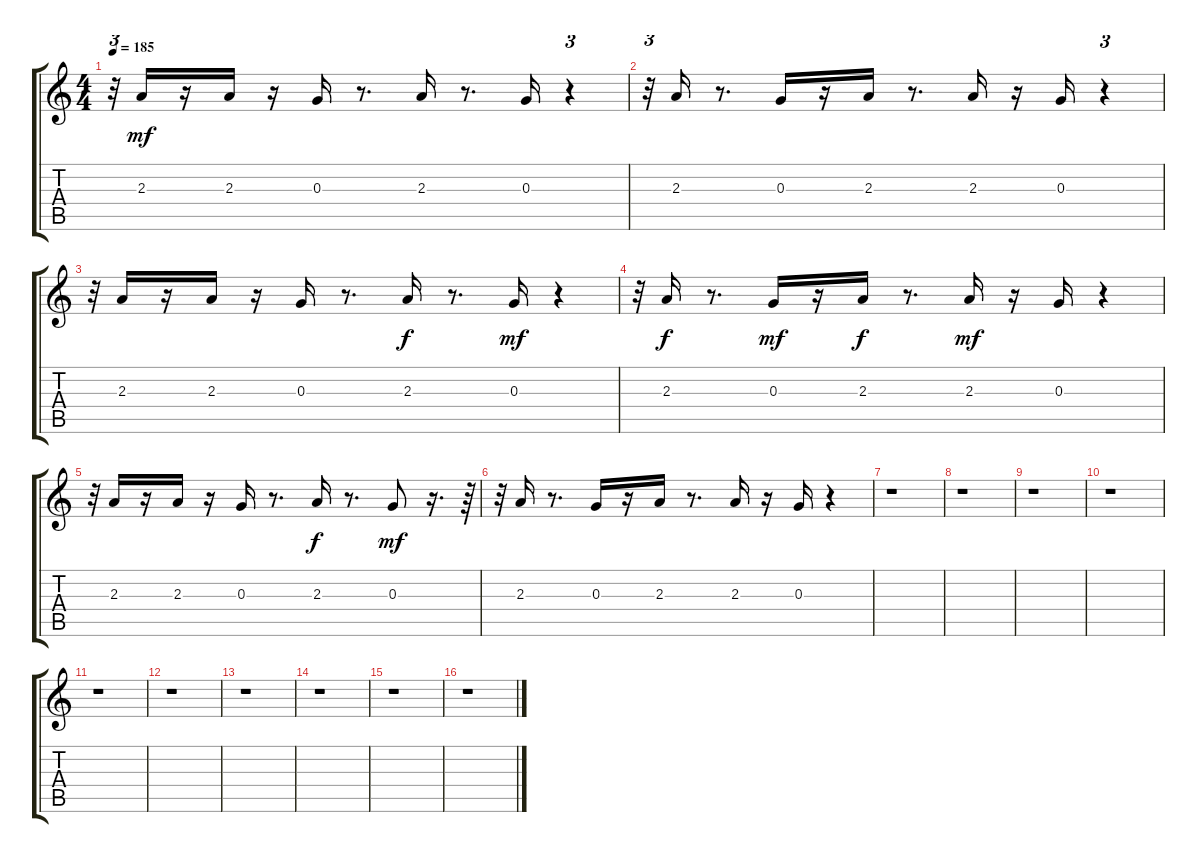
\track "" {instrument electricguitarclean}
\staff {score tabs}
\tuning (E4 B3 G3 D3 A2 E2) {hide}
\ts (4 4)
\tempo 185
\clef g2
\ks c
r.32{tu (3 2) dy mf} 2.3.16 r.16 2.3.16 r.16 0.3.16 r.8{d} 2.3.16 r.8{d} 0.3.16 r.4{tu (3 2)} |
r.32{tu (3 2)} 2.3.16 r.8{d} 0.3.16 r.16 2.3.16 r.8{d} 2.3.16 r.16 0.3.16 r.4{tu (3 2)} |
r.32{tu (3 2)} 2.3.16 r.16 2.3.16 r.16 0.3.16 r.8{d} 2.3.16{dy f} r.8{d} 0.3.16{dy mf} r.4{tu (3 2)} |
r.32{tu (3 2)} 2.3.16{dy f} r.8{d} 0.3.16{dy mf} r.16 2.3.16{dy f} r.8{d} 2.3.16{dy mf} r.16 0.3.16 r.4{tu (3 2)} |
r.32{tu (3 2)} 2.3.16 r.16 2.3.16 r.16 0.3.16 r.8{d} 2.3.16{dy f} r.8{d} 0.3.8{dy mf} r.16{d} r.64{tu (3 2)} |
r.32{tu (3 2)} 2.3.16 r.8{d} 0.3.16 r.16 2.3.16 r.8{d} 2.3.16 r.16 0.3.16 r.4{tu (3 2)} |
r.1 |
r.1 |
r.1 |
r.1 |
r.1 |
r.1 |
r.1 |
r.1 |
r.1 |
r.1
